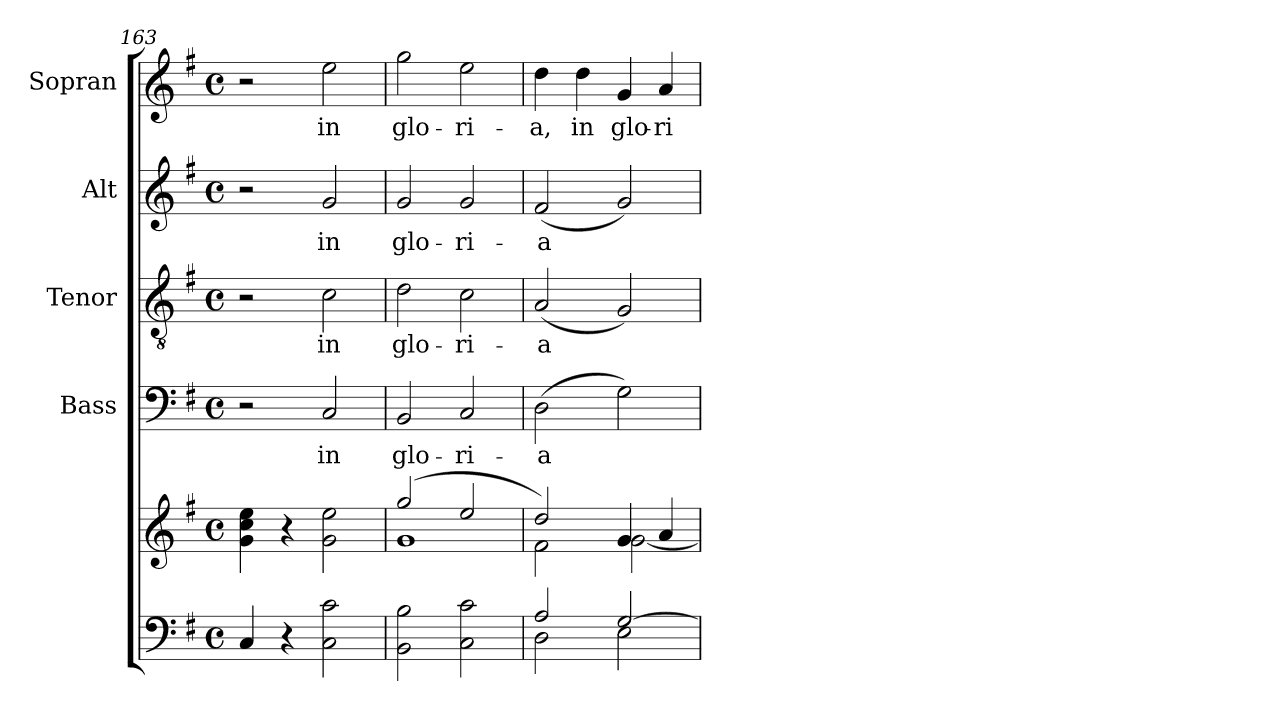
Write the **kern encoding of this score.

**kern	**kern	**kern	**text	**kern	**text	**kern	**text	**kern	**text
*part5	*part5	*part4	*part4	*part3	*part3	*part2	*part2	*part1	*part1
*staff6	*staff5	*staff4	*staff4	*staff3	*staff3	*staff2	*staff2	*staff1	*staff1
*	*	*I"Bass	*	*I"Tenor	*	*I"Alt	*	*I"Sopran	*
*	*	*I'B.	*	*I'T.	*	*I'A.	*	*I'S.	*
*clefF4	*clefG2	*clefF4	*	*clefGv2	*	*clefG2	*	*clefG2	*
*k[f#]	*k[f#]	*k[f#]	*	*k[f#]	*	*k[f#]	*	*k[f#]	*
*G:	*G:	*G:	*	*G:	*	*G:	*	*G:	*
*M4/4	*M4/4	*M4/4	*	*M4/4	*	*M4/4	*	*M4/4	*
*met(c)	*met(c)	*met(c)	*	*met(c)	*	*met(c)	*	*met(c)	*
=163	=163	=163	=163	=163	=163	=163	=163	=163	=163
4C/	4g\ 4cc\ 4ee\	2r	.	2r	.	2r	.	2r	.
4r	4r	.	.	.	.	.	.	.	.
!	!	!	!LO:LY:b	!	!LO:LY:b	!	!LO:LY:b	!	!LO:LY:b
2C\ 2c\	2g\ 2ee\	2C/	in	2c\	in	2g/	in	2ee\	in
!!LO:PB:g=z
=164	=164	=164	=164	=164	=164	=164	=164	=164	=164
*	*^	*	*	*	*	*	*	*	*
!	!	!	!	!LO:LY:b	!	!LO:LY:b	!	!LO:LY:b	!	!LO:LY:b
2BB\ 2B\	(2gg/	1g	2BB/	glo-	2d\	glo-	2g/	glo-	2gg\	glo-
!	!	!	!	!LO:LY:b	!	!LO:LY:b	!	!LO:LY:b	!	!LO:LY:b
2C\ 2c\	2ee/	.	2C/	-ri-	2c\	-ri-	2g/	-ri-	2ee\	-ri-
=165	=165	=165	=165	=165	=165	=165	=165	=165	=165	=165
*^	*	*	*	*	*	*	*	*	*	*
!	!	!	!	!	!LO:LY:b	!	!LO:LY:b	!	!LO:LY:b	!	!LO:LY:b
2A/	2D\	2dd/)	2f#\	(>2D\	-a	(<2A/	-a	(<2f#/	-a	4dd\	-a,
!	!	!	!	!	!	!	!	!	!	!	!LO:LY:b
.	.	.	.	.	.	.	.	.	.	4dd\	in
!	!	!	!	!	!	!	!	!	!	!	!LO:LY:b
[>2G/	2E\	4g/	[<2g\	2G\)	.	2G/)	.	2g/)	.	4g/	glo-
!	!	!	!	!	!	!	!	!	!	!	!LO:LY:b
.	.	4a/	.	.	.	.	.	.	.	4a/	-ri-
*v	*v	*	*	*	*	*	*	*	*	*	*
*	*v	*v	*	*	*	*	*	*	*	*
=	=	=	=	=	=	=	=	=	=
*-	*-	*-	*-	*-	*-	*-	*-	*-	*-
